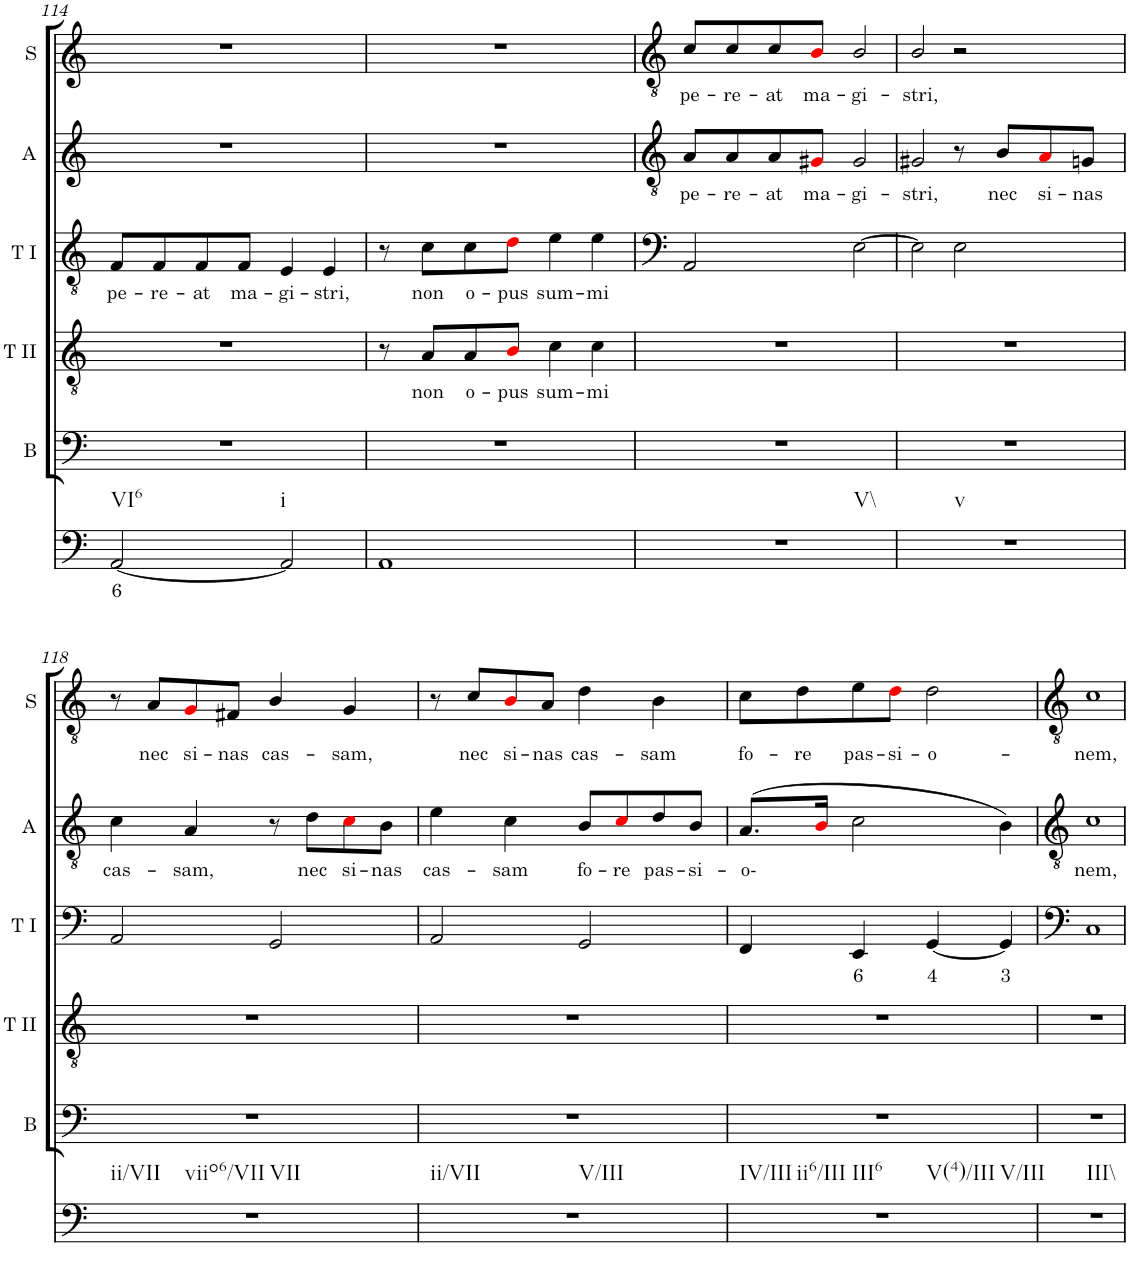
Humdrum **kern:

**kern	**text	**kern	**kern	**text	**kern	**text	**kern	**text	**kern	**text
*part6	*part6	*part5	*part4	*part4	*part3	*part3	*part2	*part2	*part1	*part1
*staff6	*staff6	*staff5	*staff4	*staff4	*staff3	*staff3	*staff2	*staff2	*staff1	*staff1
*I"Continuo	*	*I"Bass	*I"Tenor II	*	*I"Tenor I	*	*I"Alto	*	*I"Soprano	*
*	*	*I'B	*I'T II	*	*I'T I	*	*I'A	*	*I'S	*
!!LO:PB:g=z
*clefG2	*	*clefG2	*clefG2	*	*clefG2	*	*clefF4	*	*clefF4	*
*k[]	*	*k[]	*k[]	*	*k[]	*	*k[]	*	*k[]	*
*M2/2	*	*M2/2	*M2/2	*	*M2/2	*	*M2/2	*	*M2/2	*
*met(c|)	*	*met(c|)	*met(c|)	*	*met(c|)	*	*met(c|)	*	*met(c|)	*
=114	=114	=114	=114	=114	=114	=114	=114	=114	=114	=114
!LO:TX:b:t=VI6	!	!	!	!	!	!	!	!	!	!
!	!LO:LY:b	!	!	!	!	!LO:LY:b	!	!	!	!
[2AA/	6	1r	1r	.	8F/L	pe-	1r	.	1r	.
!	!	!	!	!	!	!LO:LY:b	!	!	!	!
.	.	.	.	.	8F/	re-	.	.	.	.
!	!	!	!	!	!	!LO:LY:b	!	!	!	!
.	.	.	.	.	8F/	at	.	.	.	.
!	!	!	!	!	!	!LO:LY:b	!	!	!	!
.	.	.	.	.	8F/J	ma-	.	.	.	.
!LO:TX:b:t=i	!	!	!	!	!	!	!	!	!	!
!	!	!	!	!	!	!LO:LY:b	!	!	!	!
2AA/]	.	.	.	.	4E/	gi-	.	.	.	.
!	!	!	!	!	!	!LO:LY:b	!	!	!	!
.	.	.	.	.	4E/	stri,	.	.	.	.
=115	=115	=115	=115	=115	=115	=115	=115	=115	=115	=115
1AA	.	1r	8r	.	8r	.	1r	.	1r	.
!	!	!	!	!LO:LY:b	!	!LO:LY:b	!	!	!	!
.	.	.	8A/L	non	8c\L	non	.	.	.	.
!	!	!	!	!LO:LY:b	!	!LO:LY:b	!	!	!	!
.	.	.	8A/	o-	8c\	o-	.	.	.	.
!	!	!	!	!LO:LY:b	!	!LO:LY:b	!	!	!	!
.	.	.	8Bi/J	pus	8di\J	pus	.	.	.	.
!	!	!	!	!LO:LY:b	!	!LO:LY:b	!	!	!	!
.	.	.	4c\	sum-	4e\	sum-	.	.	.	.
!	!	!	!	!LO:LY:b	!	!LO:LY:b	!	!	!	!
.	.	.	4c\	mi	4e\	mi	.	.	.	.
=116	=116	=116	=116	=116	=116	=116	=116	=116	=116	=116
!LO:TX:b:t=V\\	!	!	!	!	!	!	!	!	!	!
!	!	!	!	!	!	!	!	!LO:LY:b	!	!LO:LY:b
1r	.	1r	1r	.	2AA/	.	8A/L	pe-	8c/L	pe-
!	!	!	!	!	!	!	!	!LO:LY:b	!	!LO:LY:b
.	.	.	.	.	.	.	8A/	re-	8c/	re-
!	!	!	!	!	!	!	!	!LO:LY:b	!	!LO:LY:b
.	.	.	.	.	.	.	8A/	at	8c/	at
!	!	!	!	!	!	!	!	!LO:LY:b	!	!LO:LY:b
.	.	.	.	.	.	.	8G#Xi/J	ma-	8Bi/J	ma-
!	!	!	!	!	!	!	!	!LO:LY:b	!	!LO:LY:b
.	.	.	.	.	[2E\	.	2G#/	gi-	2B/	gi-
=117	=117	=117	=117	=117	=117	=117	=117	=117	=117	=117
!LO:TX:b:t=v	!	!	!	!	!	!	!	!	!	!
!	!	!	!	!	!	!	!	!LO:LY:b	!	!LO:LY:b
1r	.	1r	1r	.	2E\]	.	2G#X/	stri,	2B/	stri,
.	.	.	.	.	2E\	.	8r	.	2r	.
!	!	!	!	!	!	!	!	!LO:LY:b	!	!
.	.	.	.	.	.	.	8B/L	nec	.	.
!	!	!	!	!	!	!	!	!LO:LY:b	!	!
.	.	.	.	.	.	.	8Ai/	si-	.	.
!	!	!	!	!	!	!	!	!LO:LY:b	!	!
.	.	.	.	.	.	.	8Gn/J	nas	.	.
!!LO:LB:g=z
=118	=118	=118	=118	=118	=118	=118	=118	=118	=118	=118
!LO:TX:b:t=ii/VII	!	!	!	!	!	!	!	!	!	!
!LO:TX:b:t=viio6/VII	!	!	!	!	!	!	!	!	!	!
!LO:TX:b:t=VII	!	!	!	!	!	!	!	!	!	!
!	!	!	!	!	!	!	!	!LO:LY:b	!	!
1r	.	1r	1r	.	2AA/	.	4c\	cas-	8r	.
!	!	!	!	!	!	!	!	!	!	!LO:LY:b
.	.	.	.	.	.	.	.	.	8A/L	nec
!	!	!	!	!	!	!	!	!LO:LY:b	!	!LO:LY:b
.	.	.	.	.	.	.	4A/	sam,	8Gi/	si-
!	!	!	!	!	!	!	!	!	!	!LO:LY:b
.	.	.	.	.	.	.	.	.	8F#X/J	nas
!	!	!	!	!	!	!	!	!	!	!LO:LY:b
.	.	.	.	.	2GG/	.	8r	.	4B/	cas-
!	!	!	!	!	!	!	!	!LO:LY:b	!	!
.	.	.	.	.	.	.	8d\L	nec	.	.
!	!	!	!	!	!	!	!	!LO:LY:b	!	!LO:LY:b
.	.	.	.	.	.	.	8ci\	si-	4G/	sam,
!	!	!	!	!	!	!	!	!LO:LY:b	!	!
.	.	.	.	.	.	.	8B\J	nas	.	.
=119	=119	=119	=119	=119	=119	=119	=119	=119	=119	=119
!LO:TX:b:t=ii/VII	!	!	!	!	!	!	!	!	!	!
!LO:TX:b:t=V/III	!	!	!	!	!	!	!	!	!	!
!	!	!	!	!	!	!	!	!LO:LY:b	!	!
1r	.	1r	1r	.	2AA/	.	4e\	cas-	8r	.
!	!	!	!	!	!	!	!	!	!	!LO:LY:b
.	.	.	.	.	.	.	.	.	8c/L	nec
!	!	!	!	!	!	!	!	!LO:LY:b	!	!LO:LY:b
.	.	.	.	.	.	.	4c\	sam	8Bi/	si-
!	!	!	!	!	!	!	!	!	!	!LO:LY:b
.	.	.	.	.	.	.	.	.	8A/J	nas
!	!	!	!	!	!	!	!	!LO:LY:b	!	!LO:LY:b
.	.	.	.	.	2GG/	.	8B/L	fo-	4d\	cas-
!	!	!	!	!	!	!	!	!LO:LY:b	!	!
.	.	.	.	.	.	.	8ci/	re	.	.
!	!	!	!	!	!	!	!	!LO:LY:b	!	!LO:LY:b
.	.	.	.	.	.	.	8d/	pas-	4B\	sam
!	!	!	!	!	!	!	!	!LO:LY:b	!	!
.	.	.	.	.	.	.	8B/J	si-	.	.
=120	=120	=120	=120	=120	=120	=120	=120	=120	=120	=120
!LO:TX:b:t=IV/III	!	!	!	!	!	!	!	!	!	!
!LO:TX:b:t=ii6/III	!	!	!	!	!	!	!	!	!	!
!LO:TX:b:t=III6	!	!	!	!	!	!	!	!	!	!
!LO:TX:b:t=V(4)/III	!	!	!	!	!	!	!	!	!	!
!LO:TX:b:t=V/III	!	!	!	!	!	!	!	!	!	!
!	!	!	!	!	!	!	!	!LO:LY:b	!	!LO:LY:b
1r	.	1r	1r	.	4FF/	.	(8.A/L	o-	8c\L	fo-
!	!	!	!	!	!	!	!	!	!	!LO:LY:b
.	.	.	.	.	.	.	.	.	8d\	re
.	.	.	.	.	.	.	16Bi/Jk	.	.	.
!	!	!	!	!	!	!LO:LY:b	!	!	!	!LO:LY:b
.	.	.	.	.	4EE/	6	2c\	.	8e\	pas-
!	!	!	!	!	!	!	!	!	!	!LO:LY:b
.	.	.	.	.	.	.	.	.	8di\J	si-
!	!	!	!	!	!	!LO:LY:b	!	!	!	!LO:LY:b
.	.	.	.	.	[4GG/	4	.	.	2d\	o-
!	!	!	!	!	!	!LO:LY:b	!	!	!	!
.	.	.	.	.	4GG/]	3	4B\)	.	.	.
=121	=121	=121	=121	=121	=121	=121	=121	=121	=121	=121
!LO:TX:b:t=III\\	!	!	!	!	!	!	!	!	!	!
!	!	!	!	!	!	!	!	!LO:LY:b	!	!LO:LY:b
1r	.	1r	1r	.	1C	.	1c	nem,	1c	nem,
=	=	=	=	=	=	=	=	=	=	=
*-	*-	*-	*-	*-	*-	*-	*-	*-	*-	*-
